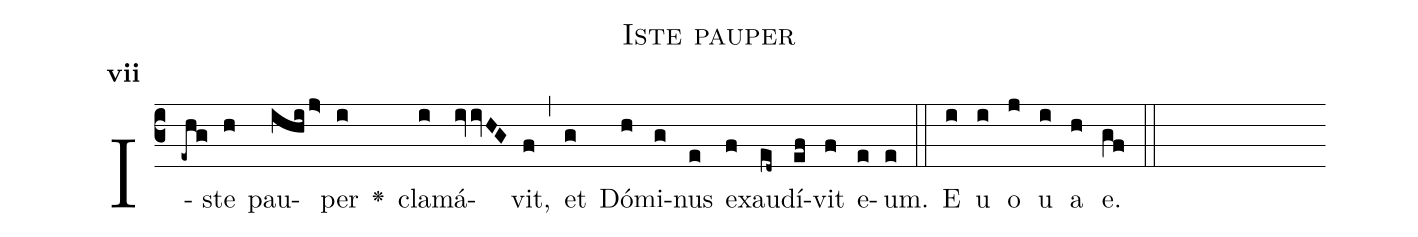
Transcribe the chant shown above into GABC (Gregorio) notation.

name:Iste pauper;
office-part:Antiphona;
mode:7;
%%
initial-style: 1;
name: Iste pauper;
book: Antiphonae & Responsoria/Tomus III, p.31;
occasion: Psalterium Hebdomada I Sabbato;
office-part: Hora media Ant 2;
user-notes: ;
commentary: ;
annotation: 7a;
centering-scheme: english;
fontsize: 12;
font: OFLSortsMillGoudy;
height: 11;
width: 4.5;
%%
(c3)I(-ehg)ste(h) pau(ihij>)per(i) <v>\greheightstar</v>() cla(i)má(ivivHG)vit,(f) (,) et(g) Dó(h)mi(g)nus(e) e(f)xau(ed~)dí(ef)vit(f) e(e)um.(e) (::)
E(i) u(i) o(j) u(i) a(h) e.(gf) (::)
